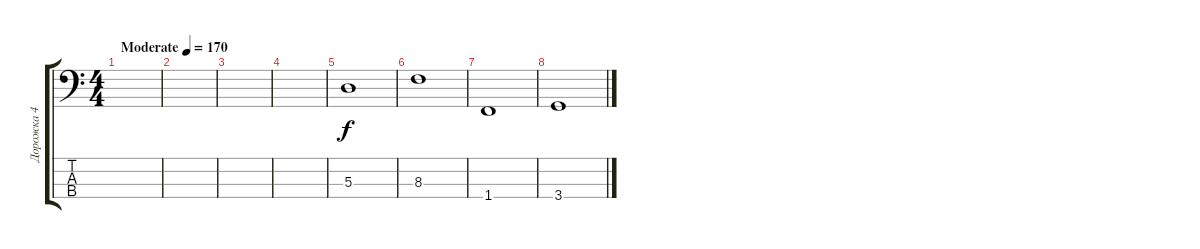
\track ("Дорожка 4" "Дорожка 4") {instrument electricbassfinger}
\staff {score tabs}
\tuning (G2 D2 A1 E1) {hide}
\ts (4 4)
\tempo (170 "Moderate")
\clef f4
\ks c
|
|
|
|
5.3.1 |
8.3.1 |
1.4.1 |
3.4.1
